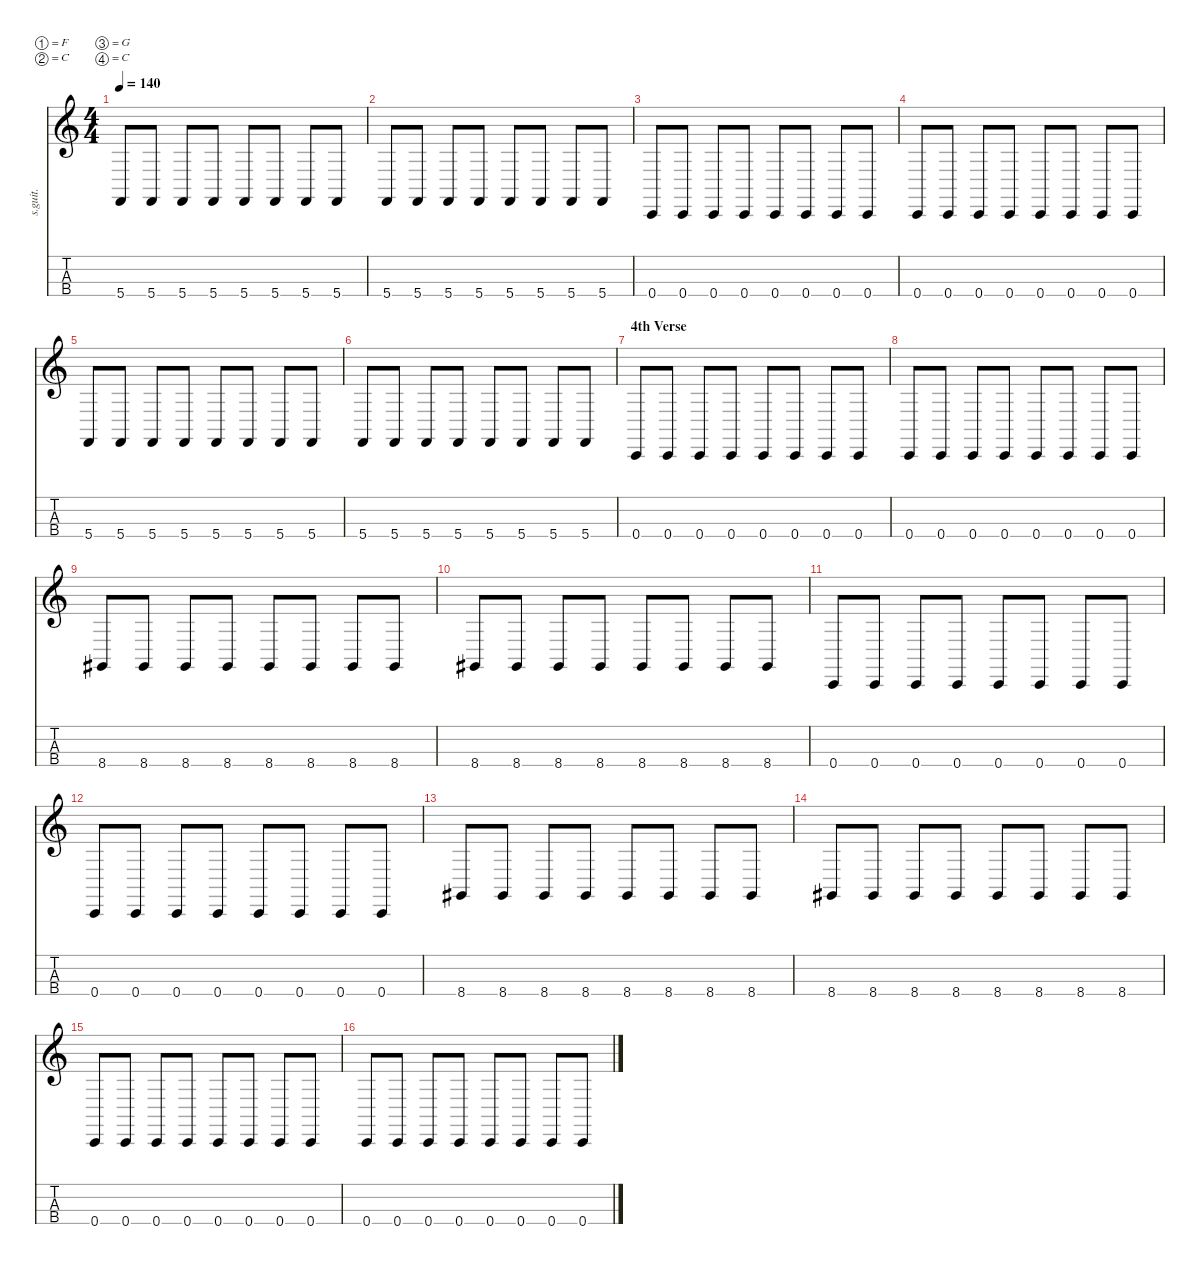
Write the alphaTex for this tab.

\defaultSystemsLayout 4
\hideDynamics
\bracketExtendMode nobrackets
\track ("Chi Cheng" "s.guit.") {instrument electricbassfinger}
\staff {score tabs}
\tuning (F2 C2 G1 C1)
\ts (4 4)
\tempo 140
\clef g2
\ks c
5.4.8{lyrics (0 "") lyrics (1 "") lyrics (2 "") lyrics (3 "") lyrics (4 "") dy fff} 5.4.8{lyrics (0 "") lyrics (1 "") lyrics (2 "") lyrics (3 "") lyrics (4 "")} 5.4.8{lyrics (0 "") lyrics (1 "") lyrics (2 "") lyrics (3 "") lyrics (4 "")} 5.4.8{lyrics (0 "") lyrics (1 "") lyrics (2 "") lyrics (3 "") lyrics (4 "")} 5.4.8{lyrics (0 "") lyrics (1 "") lyrics (2 "") lyrics (3 "") lyrics (4 "")} 5.4.8{lyrics (0 "") lyrics (1 "") lyrics (2 "") lyrics (3 "") lyrics (4 "")} 5.4.8{lyrics (0 "") lyrics (1 "") lyrics (2 "") lyrics (3 "") lyrics (4 "")} 5.4.8{lyrics (0 "") lyrics (1 "") lyrics (2 "") lyrics (3 "") lyrics (4 "")} |
5.4.8{lyrics (0 "") lyrics (1 "") lyrics (2 "") lyrics (3 "") lyrics (4 "")} 5.4.8{lyrics (0 "") lyrics (1 "") lyrics (2 "") lyrics (3 "") lyrics (4 "")} 5.4.8{lyrics (0 "") lyrics (1 "") lyrics (2 "") lyrics (3 "") lyrics (4 "")} 5.4.8{lyrics (0 "") lyrics (1 "") lyrics (2 "") lyrics (3 "") lyrics (4 "")} 5.4.8{lyrics (0 "") lyrics (1 "") lyrics (2 "") lyrics (3 "") lyrics (4 "")} 5.4.8{lyrics (0 "") lyrics (1 "") lyrics (2 "") lyrics (3 "") lyrics (4 "")} 5.4.8{lyrics (0 "") lyrics (1 "") lyrics (2 "") lyrics (3 "") lyrics (4 "")} 5.4.8{lyrics (0 "") lyrics (1 "") lyrics (2 "") lyrics (3 "") lyrics (4 "")} |
0.4.8{lyrics (0 "") lyrics (1 "") lyrics (2 "") lyrics (3 "") lyrics (4 "")} 0.4.8{lyrics (0 "") lyrics (1 "") lyrics (2 "") lyrics (3 "") lyrics (4 "")} 0.4.8{lyrics (0 "") lyrics (1 "") lyrics (2 "") lyrics (3 "") lyrics (4 "")} 0.4.8{lyrics (0 "") lyrics (1 "") lyrics (2 "") lyrics (3 "") lyrics (4 "")} 0.4.8{lyrics (0 "") lyrics (1 "") lyrics (2 "") lyrics (3 "") lyrics (4 "")} 0.4.8{lyrics (0 "") lyrics (1 "") lyrics (2 "") lyrics (3 "") lyrics (4 "")} 0.4.8{lyrics (0 "") lyrics (1 "") lyrics (2 "") lyrics (3 "") lyrics (4 "")} 0.4.8{lyrics (0 "") lyrics (1 "") lyrics (2 "") lyrics (3 "") lyrics (4 "")} |
0.4.8{lyrics (0 "") lyrics (1 "") lyrics (2 "") lyrics (3 "") lyrics (4 "")} 0.4.8{lyrics (0 "") lyrics (1 "") lyrics (2 "") lyrics (3 "") lyrics (4 "")} 0.4.8{lyrics (0 "") lyrics (1 "") lyrics (2 "") lyrics (3 "") lyrics (4 "")} 0.4.8{lyrics (0 "") lyrics (1 "") lyrics (2 "") lyrics (3 "") lyrics (4 "")} 0.4.8{lyrics (0 "") lyrics (1 "") lyrics (2 "") lyrics (3 "") lyrics (4 "")} 0.4.8{lyrics (0 "") lyrics (1 "") lyrics (2 "") lyrics (3 "") lyrics (4 "")} 0.4.8{lyrics (0 "") lyrics (1 "") lyrics (2 "") lyrics (3 "") lyrics (4 "")} 0.4.8{lyrics (0 "") lyrics (1 "") lyrics (2 "") lyrics (3 "") lyrics (4 "")} |
5.4.8{lyrics (0 "") lyrics (1 "") lyrics (2 "") lyrics (3 "") lyrics (4 "")} 5.4.8{lyrics (0 "") lyrics (1 "") lyrics (2 "") lyrics (3 "") lyrics (4 "")} 5.4.8{lyrics (0 "") lyrics (1 "") lyrics (2 "") lyrics (3 "") lyrics (4 "")} 5.4.8{lyrics (0 "") lyrics (1 "") lyrics (2 "") lyrics (3 "") lyrics (4 "")} 5.4.8{lyrics (0 "") lyrics (1 "") lyrics (2 "") lyrics (3 "") lyrics (4 "")} 5.4.8{lyrics (0 "") lyrics (1 "") lyrics (2 "") lyrics (3 "") lyrics (4 "")} 5.4.8{lyrics (0 "") lyrics (1 "") lyrics (2 "") lyrics (3 "") lyrics (4 "")} 5.4.8{lyrics (0 "") lyrics (1 "") lyrics (2 "") lyrics (3 "") lyrics (4 "")} |
5.4.8{lyrics (0 "") lyrics (1 "") lyrics (2 "") lyrics (3 "") lyrics (4 "")} 5.4.8{lyrics (0 "") lyrics (1 "") lyrics (2 "") lyrics (3 "") lyrics (4 "")} 5.4.8{lyrics (0 "") lyrics (1 "") lyrics (2 "") lyrics (3 "") lyrics (4 "")} 5.4.8{lyrics (0 "") lyrics (1 "") lyrics (2 "") lyrics (3 "") lyrics (4 "")} 5.4.8{lyrics (0 "") lyrics (1 "") lyrics (2 "") lyrics (3 "") lyrics (4 "")} 5.4.8{lyrics (0 "") lyrics (1 "") lyrics (2 "") lyrics (3 "") lyrics (4 "")} 5.4.8{lyrics (0 "") lyrics (1 "") lyrics (2 "") lyrics (3 "") lyrics (4 "")} 5.4.8{lyrics (0 "") lyrics (1 "") lyrics (2 "") lyrics (3 "") lyrics (4 "")} |
\section ("" "4th Verse")
0.4.8{lyrics (0 "") lyrics (1 "") lyrics (2 "") lyrics (3 "") lyrics (4 "")} 0.4.8{lyrics (0 "") lyrics (1 "") lyrics (2 "") lyrics (3 "") lyrics (4 "")} 0.4.8{lyrics (0 "") lyrics (1 "") lyrics (2 "") lyrics (3 "") lyrics (4 "")} 0.4.8{lyrics (0 "") lyrics (1 "") lyrics (2 "") lyrics (3 "") lyrics (4 "")} 0.4.8{lyrics (0 "") lyrics (1 "") lyrics (2 "") lyrics (3 "") lyrics (4 "")} 0.4.8{lyrics (0 "") lyrics (1 "") lyrics (2 "") lyrics (3 "") lyrics (4 "")} 0.4.8{lyrics (0 "") lyrics (1 "") lyrics (2 "") lyrics (3 "") lyrics (4 "")} 0.4.8{lyrics (0 "") lyrics (1 "") lyrics (2 "") lyrics (3 "") lyrics (4 "")} |
0.4.8{lyrics (0 "") lyrics (1 "") lyrics (2 "") lyrics (3 "") lyrics (4 "")} 0.4.8{lyrics (0 "") lyrics (1 "") lyrics (2 "") lyrics (3 "") lyrics (4 "")} 0.4.8{lyrics (0 "") lyrics (1 "") lyrics (2 "") lyrics (3 "") lyrics (4 "")} 0.4.8{lyrics (0 "") lyrics (1 "") lyrics (2 "") lyrics (3 "") lyrics (4 "")} 0.4.8{lyrics (0 "") lyrics (1 "") lyrics (2 "") lyrics (3 "") lyrics (4 "")} 0.4.8{lyrics (0 "") lyrics (1 "") lyrics (2 "") lyrics (3 "") lyrics (4 "")} 0.4.8{lyrics (0 "") lyrics (1 "") lyrics (2 "") lyrics (3 "") lyrics (4 "")} 0.4.8{lyrics (0 "") lyrics (1 "") lyrics (2 "") lyrics (3 "") lyrics (4 "")} |
8.4{acc #}.8{lyrics (0 "") lyrics (1 "") lyrics (2 "") lyrics (3 "") lyrics (4 "")} 8.4{acc #}.8{lyrics (0 "") lyrics (1 "") lyrics (2 "") lyrics (3 "") lyrics (4 "")} 8.4{acc #}.8{lyrics (0 "") lyrics (1 "") lyrics (2 "") lyrics (3 "") lyrics (4 "")} 8.4{acc #}.8{lyrics (0 "") lyrics (1 "") lyrics (2 "") lyrics (3 "") lyrics (4 "")} 8.4{acc #}.8{lyrics (0 "") lyrics (1 "") lyrics (2 "") lyrics (3 "") lyrics (4 "")} 8.4{acc #}.8{lyrics (0 "") lyrics (1 "") lyrics (2 "") lyrics (3 "") lyrics (4 "")} 8.4{acc #}.8{lyrics (0 "") lyrics (1 "") lyrics (2 "") lyrics (3 "") lyrics (4 "")} 8.4{acc #}.8{lyrics (0 "") lyrics (1 "") lyrics (2 "") lyrics (3 "") lyrics (4 "")} |
8.4{acc #}.8{lyrics (0 "") lyrics (1 "") lyrics (2 "") lyrics (3 "") lyrics (4 "")} 8.4{acc #}.8{lyrics (0 "") lyrics (1 "") lyrics (2 "") lyrics (3 "") lyrics (4 "")} 8.4{acc #}.8{lyrics (0 "") lyrics (1 "") lyrics (2 "") lyrics (3 "") lyrics (4 "")} 8.4{acc #}.8{lyrics (0 "") lyrics (1 "") lyrics (2 "") lyrics (3 "") lyrics (4 "")} 8.4{acc #}.8{lyrics (0 "") lyrics (1 "") lyrics (2 "") lyrics (3 "") lyrics (4 "")} 8.4{acc #}.8{lyrics (0 "") lyrics (1 "") lyrics (2 "") lyrics (3 "") lyrics (4 "")} 8.4{acc #}.8{lyrics (0 "") lyrics (1 "") lyrics (2 "") lyrics (3 "") lyrics (4 "")} 8.4{acc #}.8{lyrics (0 "") lyrics (1 "") lyrics (2 "") lyrics (3 "") lyrics (4 "")} |
0.4.8{lyrics (0 "") lyrics (1 "") lyrics (2 "") lyrics (3 "") lyrics (4 "")} 0.4.8{lyrics (0 "") lyrics (1 "") lyrics (2 "") lyrics (3 "") lyrics (4 "")} 0.4.8{lyrics (0 "") lyrics (1 "") lyrics (2 "") lyrics (3 "") lyrics (4 "")} 0.4.8{lyrics (0 "") lyrics (1 "") lyrics (2 "") lyrics (3 "") lyrics (4 "")} 0.4.8{lyrics (0 "") lyrics (1 "") lyrics (2 "") lyrics (3 "") lyrics (4 "")} 0.4.8{lyrics (0 "") lyrics (1 "") lyrics (2 "") lyrics (3 "") lyrics (4 "")} 0.4.8{lyrics (0 "") lyrics (1 "") lyrics (2 "") lyrics (3 "") lyrics (4 "")} 0.4.8{lyrics (0 "") lyrics (1 "") lyrics (2 "") lyrics (3 "") lyrics (4 "")} |
0.4.8{lyrics (0 "") lyrics (1 "") lyrics (2 "") lyrics (3 "") lyrics (4 "")} 0.4.8{lyrics (0 "") lyrics (1 "") lyrics (2 "") lyrics (3 "") lyrics (4 "")} 0.4.8{lyrics (0 "") lyrics (1 "") lyrics (2 "") lyrics (3 "") lyrics (4 "")} 0.4.8{lyrics (0 "") lyrics (1 "") lyrics (2 "") lyrics (3 "") lyrics (4 "")} 0.4.8{lyrics (0 "") lyrics (1 "") lyrics (2 "") lyrics (3 "") lyrics (4 "")} 0.4.8{lyrics (0 "") lyrics (1 "") lyrics (2 "") lyrics (3 "") lyrics (4 "")} 0.4.8{lyrics (0 "") lyrics (1 "") lyrics (2 "") lyrics (3 "") lyrics (4 "")} 0.4.8{lyrics (0 "") lyrics (1 "") lyrics (2 "") lyrics (3 "") lyrics (4 "")} |
8.4{acc #}.8{lyrics (0 "") lyrics (1 "") lyrics (2 "") lyrics (3 "") lyrics (4 "")} 8.4{acc #}.8{lyrics (0 "") lyrics (1 "") lyrics (2 "") lyrics (3 "") lyrics (4 "")} 8.4{acc #}.8{lyrics (0 "") lyrics (1 "") lyrics (2 "") lyrics (3 "") lyrics (4 "")} 8.4{acc #}.8{lyrics (0 "") lyrics (1 "") lyrics (2 "") lyrics (3 "") lyrics (4 "")} 8.4{acc #}.8{lyrics (0 "") lyrics (1 "") lyrics (2 "") lyrics (3 "") lyrics (4 "")} 8.4{acc #}.8{lyrics (0 "") lyrics (1 "") lyrics (2 "") lyrics (3 "") lyrics (4 "")} 8.4{acc #}.8{lyrics (0 "") lyrics (1 "") lyrics (2 "") lyrics (3 "") lyrics (4 "")} 8.4{acc #}.8{lyrics (0 "") lyrics (1 "") lyrics (2 "") lyrics (3 "") lyrics (4 "")} |
8.4{acc #}.8{lyrics (0 "") lyrics (1 "") lyrics (2 "") lyrics (3 "") lyrics (4 "")} 8.4{acc #}.8{lyrics (0 "") lyrics (1 "") lyrics (2 "") lyrics (3 "") lyrics (4 "")} 8.4{acc #}.8{lyrics (0 "") lyrics (1 "") lyrics (2 "") lyrics (3 "") lyrics (4 "")} 8.4{acc #}.8{lyrics (0 "") lyrics (1 "") lyrics (2 "") lyrics (3 "") lyrics (4 "")} 8.4{acc #}.8{lyrics (0 "") lyrics (1 "") lyrics (2 "") lyrics (3 "") lyrics (4 "")} 8.4{acc #}.8{lyrics (0 "") lyrics (1 "") lyrics (2 "") lyrics (3 "") lyrics (4 "")} 8.4{acc #}.8{lyrics (0 "") lyrics (1 "") lyrics (2 "") lyrics (3 "") lyrics (4 "")} 8.4{acc #}.8{lyrics (0 "") lyrics (1 "") lyrics (2 "") lyrics (3 "") lyrics (4 "")} |
0.4.8{lyrics (0 "") lyrics (1 "") lyrics (2 "") lyrics (3 "") lyrics (4 "")} 0.4.8{lyrics (0 "") lyrics (1 "") lyrics (2 "") lyrics (3 "") lyrics (4 "")} 0.4.8{lyrics (0 "") lyrics (1 "") lyrics (2 "") lyrics (3 "") lyrics (4 "")} 0.4.8{lyrics (0 "") lyrics (1 "") lyrics (2 "") lyrics (3 "") lyrics (4 "")} 0.4.8{lyrics (0 "") lyrics (1 "") lyrics (2 "") lyrics (3 "") lyrics (4 "")} 0.4.8{lyrics (0 "") lyrics (1 "") lyrics (2 "") lyrics (3 "") lyrics (4 "")} 0.4.8{lyrics (0 "") lyrics (1 "") lyrics (2 "") lyrics (3 "") lyrics (4 "")} 0.4.8{lyrics (0 "") lyrics (1 "") lyrics (2 "") lyrics (3 "") lyrics (4 "")} |
0.4.8{lyrics (0 "") lyrics (1 "") lyrics (2 "") lyrics (3 "") lyrics (4 "")} 0.4.8{lyrics (0 "") lyrics (1 "") lyrics (2 "") lyrics (3 "") lyrics (4 "")} 0.4.8{lyrics (0 "") lyrics (1 "") lyrics (2 "") lyrics (3 "") lyrics (4 "")} 0.4.8{lyrics (0 "") lyrics (1 "") lyrics (2 "") lyrics (3 "") lyrics (4 "")} 0.4.8{lyrics (0 "") lyrics (1 "") lyrics (2 "") lyrics (3 "") lyrics (4 "")} 0.4.8{lyrics (0 "") lyrics (1 "") lyrics (2 "") lyrics (3 "") lyrics (4 "")} 0.4.8{lyrics (0 "") lyrics (1 "") lyrics (2 "") lyrics (3 "") lyrics (4 "")} 0.4.8{lyrics (0 "") lyrics (1 "") lyrics (2 "") lyrics (3 "") lyrics (4 "")}
